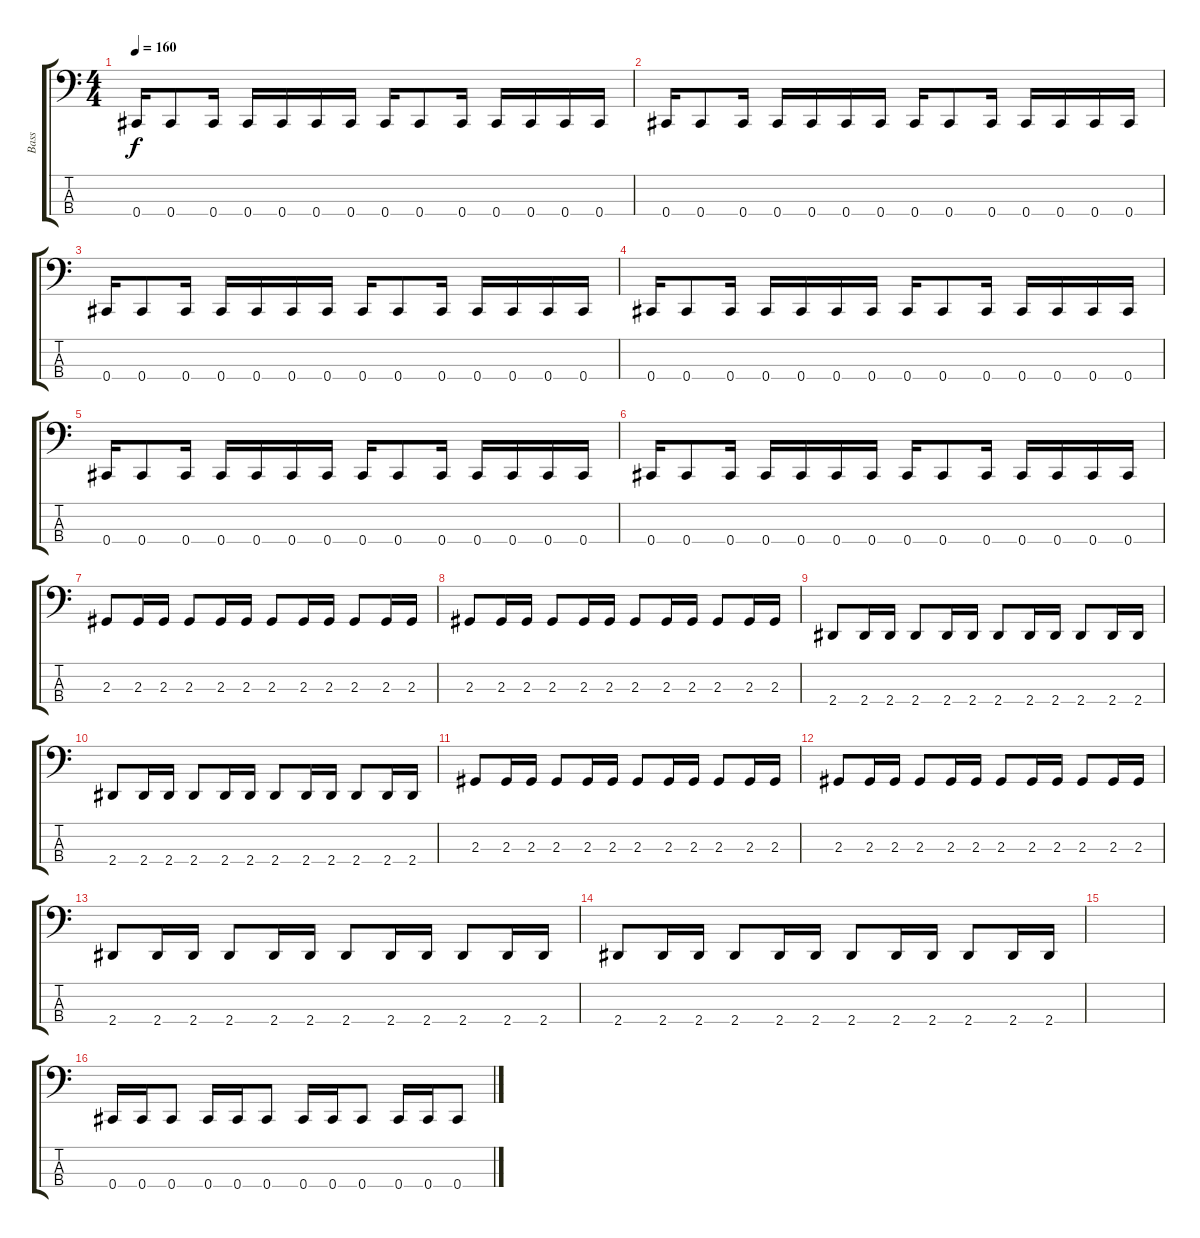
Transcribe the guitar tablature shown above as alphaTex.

\track ("Bass" "Bass") {instrument electricbasspick}
\staff {score tabs}
\tuning (E2 B1 Gb1 Db1) {hide}
\ts (4 4)
\tempo 160
\clef f4
\ks c
0.4.16{dy f instrument electricbasspick} 0.4.8 0.4.16 0.4.16 0.4.16 0.4.16 0.4.16 0.4.16 0.4.8 0.4.16 0.4.16 0.4.16 0.4.16 0.4.16 |
0.4.16 0.4.8 0.4.16 0.4.16 0.4.16 0.4.16 0.4.16 0.4.16 0.4.8 0.4.16 0.4.16 0.4.16 0.4.16 0.4.16 |
0.4.16 0.4.8 0.4.16 0.4.16 0.4.16 0.4.16 0.4.16 0.4.16 0.4.8 0.4.16 0.4.16 0.4.16 0.4.16 0.4.16 |
0.4.16 0.4.8 0.4.16 0.4.16 0.4.16 0.4.16 0.4.16 0.4.16 0.4.8 0.4.16 0.4.16 0.4.16 0.4.16 0.4.16 |
0.4.16 0.4.8 0.4.16 0.4.16 0.4.16 0.4.16 0.4.16 0.4.16 0.4.8 0.4.16 0.4.16 0.4.16 0.4.16 0.4.16 |
0.4.16 0.4.8 0.4.16 0.4.16 0.4.16 0.4.16 0.4.16 0.4.16 0.4.8 0.4.16 0.4.16 0.4.16 0.4.16 0.4.16 |
2.3.8 2.3.16 2.3.16 2.3.8 2.3.16 2.3.16 2.3.8 2.3.16 2.3.16 2.3.8 2.3.16 2.3.16 |
2.3.8 2.3.16 2.3.16 2.3.8 2.3.16 2.3.16 2.3.8 2.3.16 2.3.16 2.3.8 2.3.16 2.3.16 |
2.4.8 2.4.16 2.4.16 2.4.8 2.4.16 2.4.16 2.4.8 2.4.16 2.4.16 2.4.8 2.4.16 2.4.16 |
2.4.8 2.4.16 2.4.16 2.4.8 2.4.16 2.4.16 2.4.8 2.4.16 2.4.16 2.4.8 2.4.16 2.4.16 |
2.3.8 2.3.16 2.3.16 2.3.8 2.3.16 2.3.16 2.3.8 2.3.16 2.3.16 2.3.8 2.3.16 2.3.16 |
2.3.8 2.3.16 2.3.16 2.3.8 2.3.16 2.3.16 2.3.8 2.3.16 2.3.16 2.3.8 2.3.16 2.3.16 |
2.4.8 2.4.16 2.4.16 2.4.8 2.4.16 2.4.16 2.4.8 2.4.16 2.4.16 2.4.8 2.4.16 2.4.16 |
2.4.8 2.4.16 2.4.16 2.4.8 2.4.16 2.4.16 2.4.8 2.4.16 2.4.16 2.4.8 2.4.16 2.4.16 |
|
0.4.16 0.4.16 0.4.8 0.4.16 0.4.16 0.4.8 0.4.16 0.4.16 0.4.8 0.4.16 0.4.16 0.4.8
